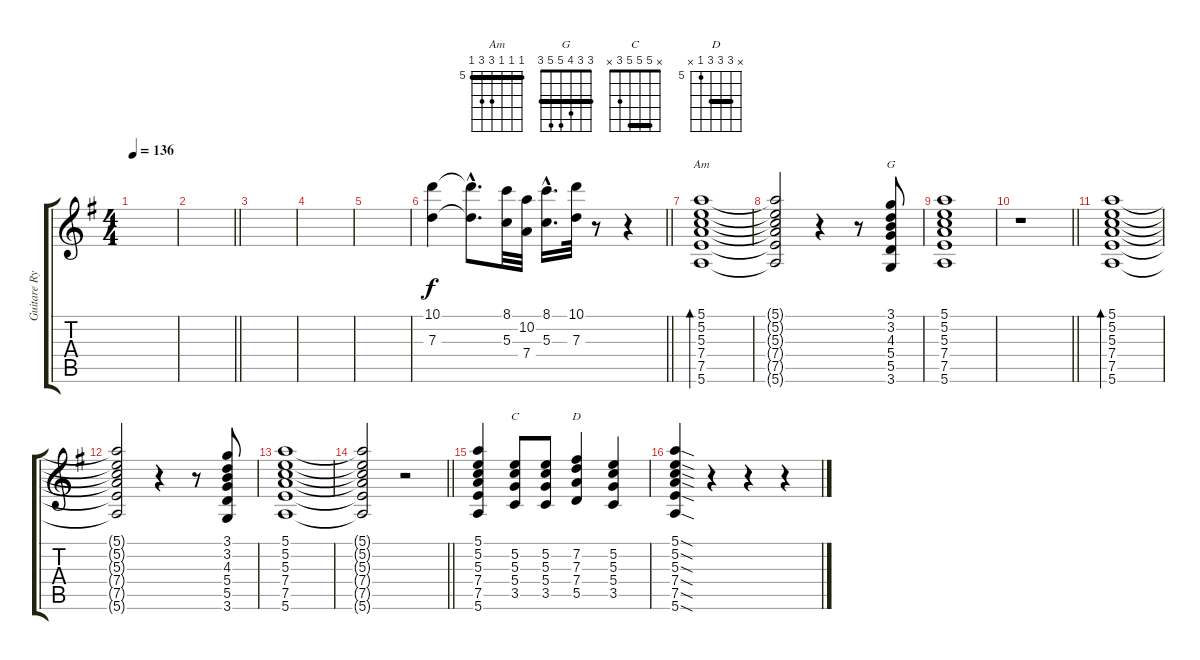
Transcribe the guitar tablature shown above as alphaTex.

\track ("Guitare Rythme" "Guitare Ry") {instrument electricguitarclean}
\staff {score tabs}
\tuning (E4 B3 G3 D3 A2 E2) {hide}
\chord ("Am" 5 5 5 7 7 5) {firstfret 5 barre 5}
\chord ("G" 3 3 4 5 5 3) {barre 3}
\chord ("C" x 5 5 5 3 x) {barre 5}
\chord ("D" x 7 7 7 5 x) {firstfret 5 barre 7}
\ts (4 4)
\tempo 136
\clef g2
\ks g
|
\barLineRight lightlight
|
|
|
|
\barLineRight lightlight
(10.1 7.3).4{instrument shakuhachi} (10.1{hac t} 7.3{hac t}).8{d} (8.1 5.3).32 (10.2 7.4).32 (8.1{hac} 5.3{hac}).16{d} (10.1 7.3).32 r.8 r.4 |
(5.1 5.2 5.3 7.4 7.5 5.6).1{bd 240 ch "Am" instrument electricguitarclean} |
(5.1{t} 5.2{t} 5.3{t} 7.4{t} 7.5{t} 5.6{t}).2 r.4 r.8 (3.1 3.2 4.3 5.4 5.5 3.6).8{ch "G"} |
(5.1 5.2 5.3 7.4 7.5 5.6).1 |
\barLineRight lightlight
r.1 |
(5.1 5.2 5.3 7.4 7.5 5.6).1{bd 240} |
(5.1{t} 5.2{t} 5.3{t} 7.4{t} 7.5{t} 5.6{t}).2 r.4 r.8 (3.1 3.2 4.3 5.4 5.5 3.6).8 |
(5.1 5.2 5.3 7.4 7.5 5.6).1 |
\barLineRight lightlight
(5.1{t} 5.2{t} 5.3{t} 7.4{t} 7.5{t} 5.6{t}).2 r.2 |
(5.1 5.2 5.3 7.4 7.5 5.6).4 (5.2 5.3 5.4 3.5).8{ch "C"} (5.2 5.3 5.4 3.5).8 (7.2 7.3 7.4 5.5).4{ch "D"} (5.2 5.3 5.4 3.5).4 |
(5.1{sod} 5.2{sod} 5.3{sod} 7.4{sod} 7.5{sod} 5.6{sod}).4 r.4 r.4 r.4
